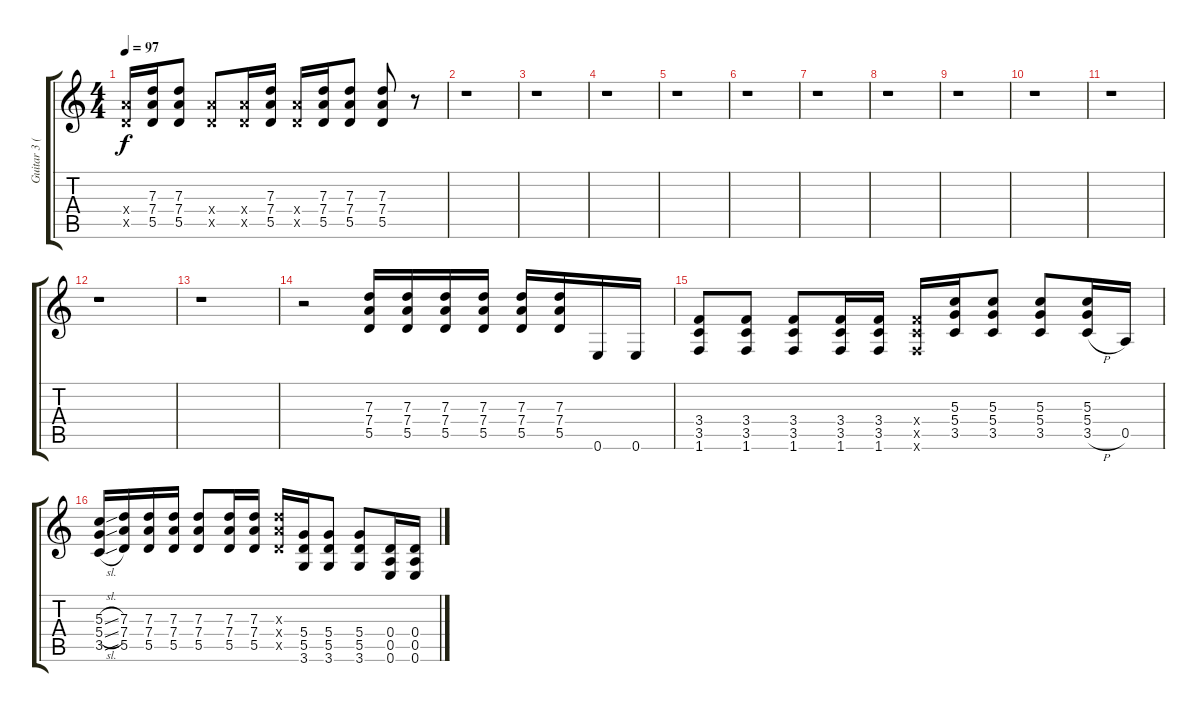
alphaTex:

\track ("Guitar 3 (dist.)" "Guitar 3 (") {instrument distortionguitar}
\staff {score tabs}
\tuning (E4 B3 G3 D3 A2 E2) {hide}
\ts (4 4)
\tempo 97
\clef g2
\ks aminor
(7.4{x} 5.5{x}).16{dy f} (7.3 7.4 5.5).16 (7.3 7.4 5.5).8 (7.4{x} 5.5{x}).8 (7.4{x} 5.5{x}).16 (7.3 7.4 5.5).16 (7.4{x} 5.5{x}).16 (7.3 7.4 5.5).16 (7.3 7.4 5.5).8 (7.3 7.4 5.5).8 r.8 |
r.1 |
r.1 |
r.1 |
r.1 |
r.1 |
r.1 |
r.1 |
r.1 |
r.1 |
r.1 |
r.1 |
r.1 |
r.2{volume 0} (7.3 7.4 5.5).16{volume 13} (7.3 7.4 5.5).16 (7.3 7.4 5.5).16 (7.3 7.4 5.5).16 (7.3 7.4 5.5).16 (7.3 7.4 5.5).16 0.6.16 0.6.16 |
(3.4 3.5 1.6).8 (3.4 3.5 1.6).8 (3.4 3.5 1.6).8 (3.4 3.5 1.6).16 (3.4 3.5 1.6).16 (3.4{x} 3.5{x} 1.6{x}).16 (5.3 5.4 3.5).16 (5.3 5.4 3.5).8 (5.3 5.4 3.5).8 (5.3 5.4 3.5{h}).16 0.5.16 |
(5.3{sl} 5.4{sl} 3.5{sl}).16 (7.3 7.4 5.5).16 (7.3 7.4 5.5).16 (7.3 7.4 5.5).16 (7.3 7.4 5.5).8 (7.3 7.4 5.5).16 (7.3 7.4 5.5).16 (7.3{x} 7.4{x} 5.5{x}).16 (5.4 5.5 3.6).16 (5.4 5.5 3.6).8 (5.4 5.5 3.6).8 (0.4 0.5 0.6).16 (0.4 0.5 0.6).16
